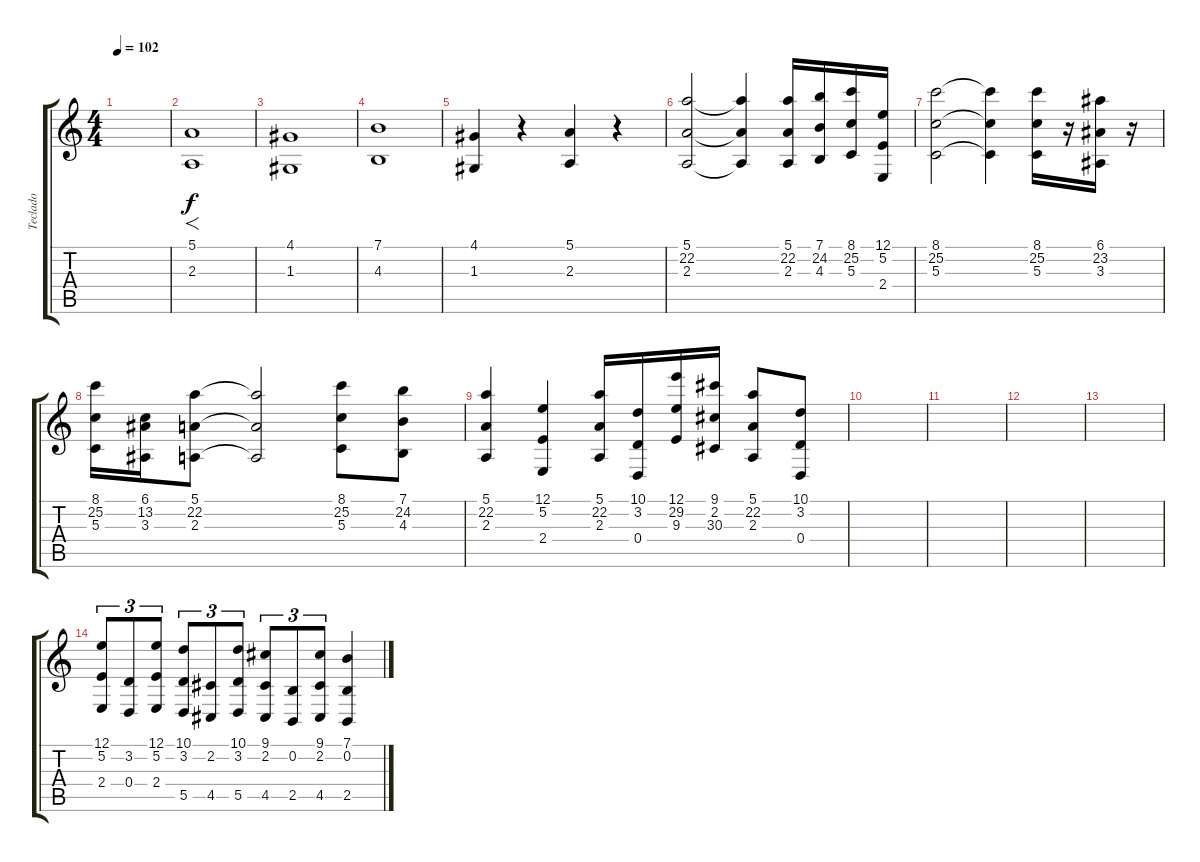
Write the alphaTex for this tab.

\track ("Teclado" "Teclado") {instrument stringensemble1}
\staff {score tabs}
\tuning (E4 B3 G3 D3 A2 E2) {hide}
\ts (4 4)
\tempo 102
\clef g2
\ks c
|
(5.1 2.3).1{f} |
(4.1 1.3).1 |
(7.1 4.3).1 |
(4.1 1.3).4 r.4 (5.1 2.3).4 r.4 |
(5.1 22.2 2.3).2 (5.1{t} 22.2{t} 2.3{t}).4 (5.1 22.2 2.3).16 (7.1 24.2 4.3).16 (8.1 25.2 5.3).16 (12.1 5.2 2.4).16 |
(8.1 25.2 5.3).2 (8.1{t} 25.2{t} 5.3{t}).4 (8.1 25.2 5.3).16 r.16 (6.1 23.2 3.3).16 r.16 |
(8.1 25.2 5.3).16 (6.1 13.2 3.3).16 (5.1 22.2 2.3).8 (5.1{t} 22.2{t} 2.3{t}).2 (8.1 25.2 5.3).8 (7.1 24.2 4.3).8 |
(5.1 22.2 2.3).4 (12.1 5.2 2.4).4 (5.1 22.2 2.3).16 (10.1 3.2 0.4).16 (12.1 29.2 9.3).16 (9.1 2.2 30.3).16 (5.1 22.2 2.3).8 (10.1 3.2 0.4).8 |
|
|
|
|
(12.1 5.2 2.4).8{tu (3 2)} (3.2 0.4).8{tu (3 2)} (12.1 5.2 2.4).8{tu (3 2)} (10.1 3.2 5.5).8{tu (3 2)} (2.2 4.5).8{tu (3 2)} (10.1 3.2 5.5).8{tu (3 2)} (9.1 2.2 4.5).8{tu (3 2)} (0.2 2.5).8{tu (3 2)} (9.1 2.2 4.5).8{tu (3 2)} (7.1 0.2 2.5).4
